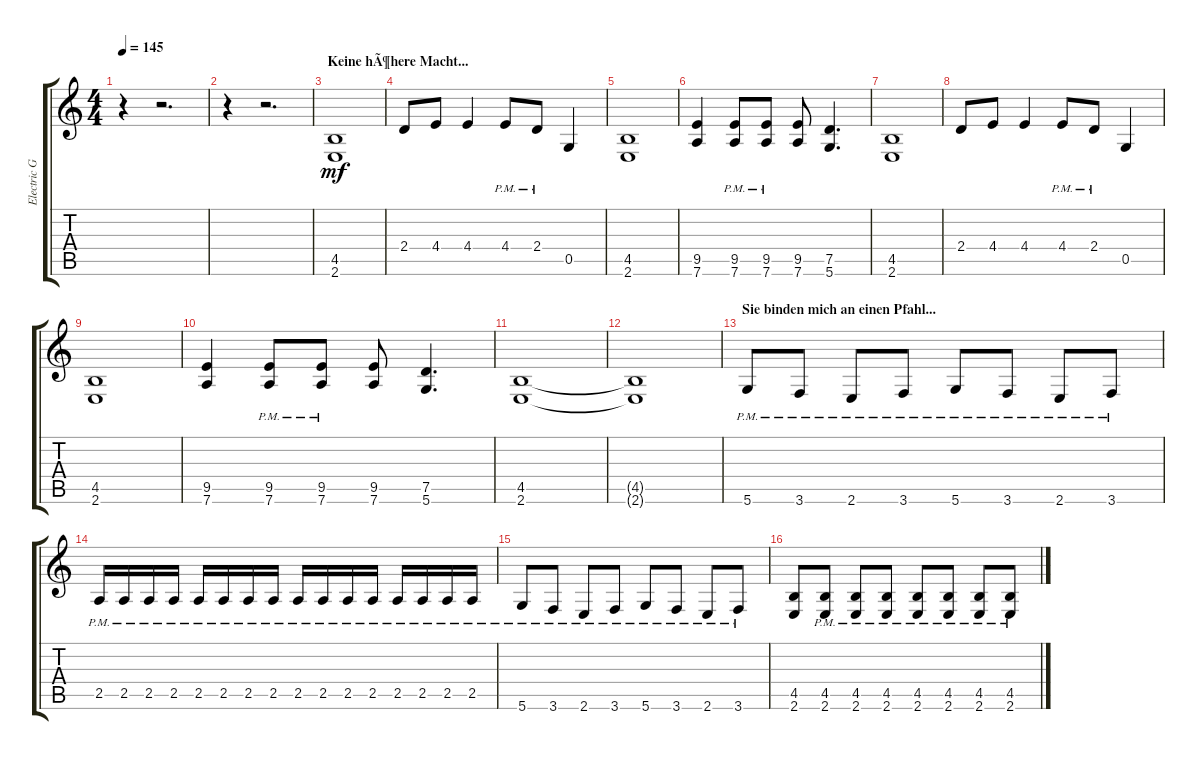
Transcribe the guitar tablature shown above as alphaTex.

\track ("Electric Guitar" "Electric G") {instrument distortionguitar}
\staff {score tabs}
\tuning (D4 A3 F3 C3 G2 D2) {hide}
\ts (4 4)
\tempo 145
\clef g2
\ks c
r.4{dy mf} r.2{d} |
r.4 r.2{d} |
\section ("" "Keine hÃ¶here Macht...")
(4.5 2.6).1 |
2.4.8 4.4.8 4.4.4 4.4{pm}.8 2.4{pm}.8 0.5.4 |
(4.5 2.6).1 |
(9.5 7.6).4 (9.5{pm} 7.6{pm}).8 (9.5{pm} 7.6{pm}).8 (9.5 7.6).8 (7.5 5.6).4{d} |
(4.5 2.6).1 |
2.4.8 4.4.8 4.4.4 4.4{pm}.8 2.4{pm}.8 0.5.4 |
(4.5 2.6).1 |
(9.5 7.6).4 (9.5{pm} 7.6{pm}).8 (9.5{pm} 7.6{pm}).8 (9.5 7.6).8 (7.5 5.6).4{d} |
(4.5 2.6).1 |
(4.5{t} 2.6{t}).1 |
\section ("" "Sie binden mich an einen Pfahl...")
5.6{pm}.8 3.6{pm}.8 2.6{pm}.8 3.6{pm}.8 5.6{pm}.8 3.6{pm}.8 2.6{pm}.8 3.6{pm}.8 |
2.5{pm}.16 2.5{pm}.16 2.5{pm}.16 2.5{pm}.16 2.5{pm}.16 2.5{pm}.16 2.5{pm}.16 2.5{pm}.16 2.5{pm}.16 2.5{pm}.16 2.5{pm}.16 2.5{pm}.16 2.5{pm}.16 2.5{pm}.16 2.5{pm}.16 2.5{pm}.16 |
5.6{pm}.8 3.6{pm}.8 2.6{pm}.8 3.6{pm}.8 5.6{pm}.8 3.6{pm}.8 2.6{pm}.8 3.6{pm}.8 |
(4.5 2.6).8 (4.5{pm} 2.6{pm}).8 (4.5{pm} 2.6{pm}).8 (4.5{pm} 2.6{pm}).8 (4.5{pm} 2.6{pm}).8 (4.5{pm} 2.6{pm}).8 (4.5{pm} 2.6{pm}).8 (4.5{pm} 2.6{pm}).8
